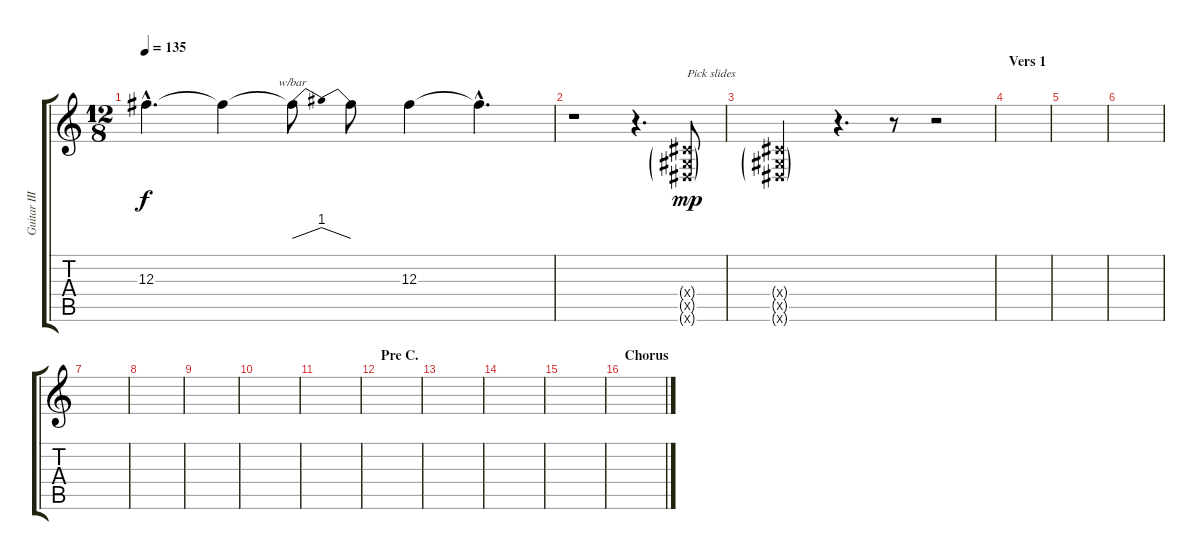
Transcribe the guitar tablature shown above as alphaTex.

\track ("Guitar III - Chris Risola" "Guitar III") {instrument overdrivenguitar}
\staff {score tabs}
\tuning (Eb4 Bb3 Gb3 Db3 Ab2 Eb2) {hide}
\ts (12 8)
\tempo 135
\clef g2
\ks c
12.3{hac t}.4{d dy f} 12.3{t}.4 12.3{t}.8{tbe (dip default 0 0 30 4 60 0)} 12.3{t}.8 12.3.4 12.3{hac t}.4{d} |
r.1 r.4{d} (0.4{g x} 0.5{g x} 0.6{g x}).8{txt "Pick slides" dy mp} |
(0.4{g x} 0.5{g x} 0.6{g x}).2 r.4{d} r.8 r.2 |
\section ("" "Vers 1")
|
|
|
|
|
|
|
|
\section ("" "Pre C.")
|
|
|
|
\section ("" "Chorus")
